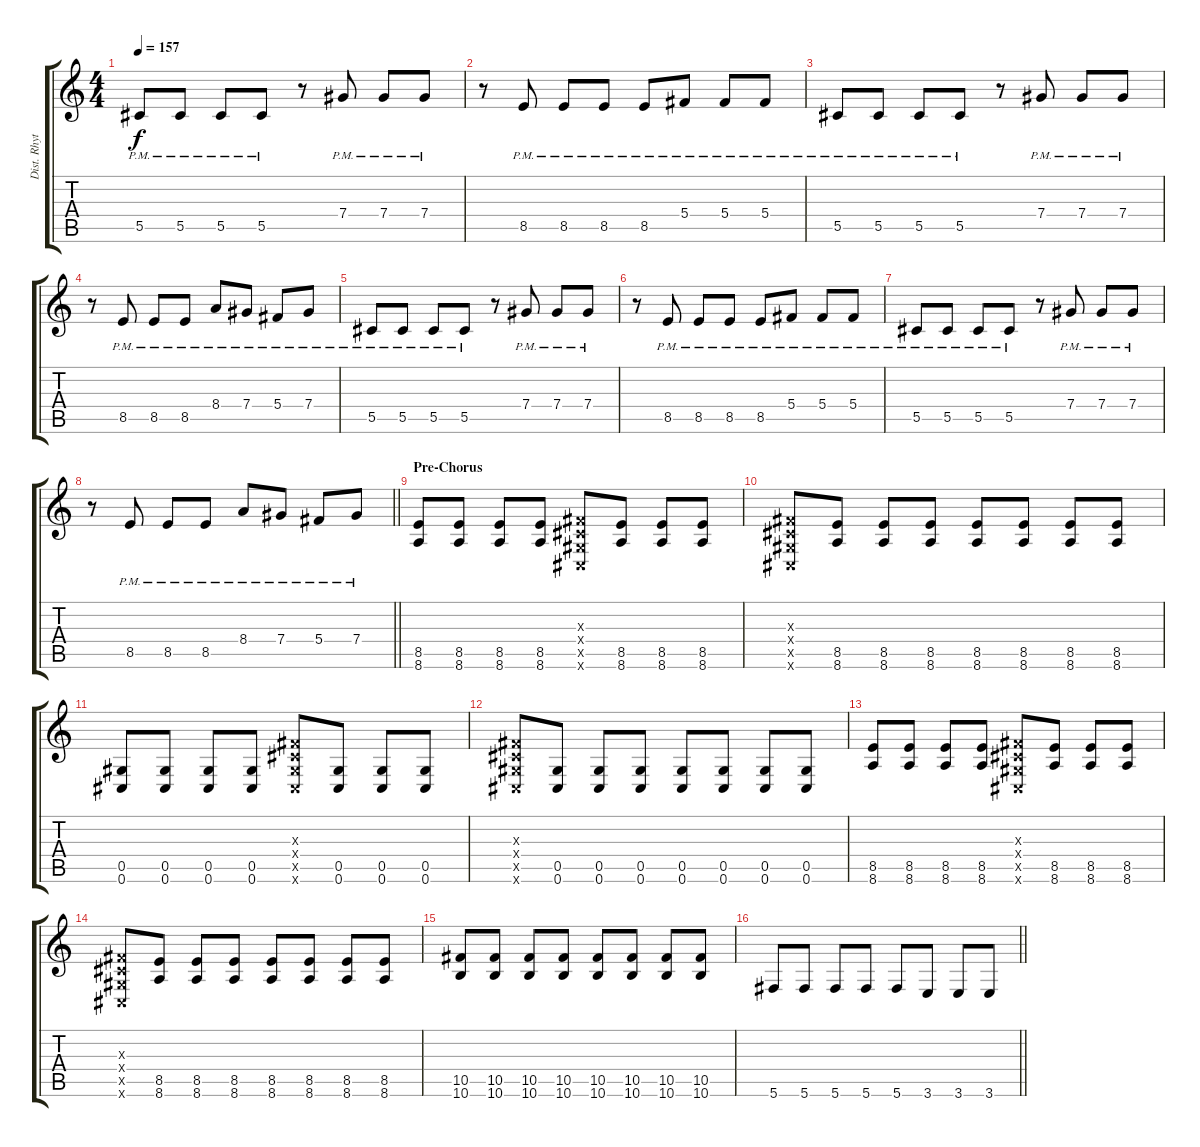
\track ("Dist. Rhytm Guitar [R]" "Dist. Rhyt") {instrument distortionguitar}
\staff {score tabs}
\tuning (Eb4 Bb3 Gb3 Db3 Ab2 Db2) {hide}
\ts (4 4)
\tempo 157
\clef g2
\ks c
5.5{pm}.8{dy f} 5.5{pm}.8 5.5{pm}.8 5.5{pm}.8 r.8 7.4{pm}.8 7.4{pm}.8 7.4{pm}.8 |
r.8 8.5{pm}.8 8.5{pm}.8 8.5{pm}.8 8.5{pm}.8 5.4{pm}.8 5.4{pm}.8 5.4{pm}.8 |
5.5{pm}.8 5.5{pm}.8 5.5{pm}.8 5.5{pm}.8 r.8 7.4{pm}.8 7.4{pm}.8 7.4{pm}.8 |
r.8 8.5{pm}.8 8.5{pm}.8 8.5{pm}.8 8.4{pm}.8 7.4{pm}.8 5.4{pm}.8 7.4{pm}.8 |
5.5{pm}.8 5.5{pm}.8 5.5{pm}.8 5.5{pm}.8 r.8 7.4{pm}.8 7.4{pm}.8 7.4{pm}.8 |
r.8 8.5{pm}.8 8.5{pm}.8 8.5{pm}.8 8.5{pm}.8 5.4{pm}.8 5.4{pm}.8 5.4{pm}.8 |
5.5{pm}.8 5.5{pm}.8 5.5{pm}.8 5.5{pm}.8 r.8 7.4{pm}.8 7.4{pm}.8 7.4{pm}.8 |
\barLineRight lightlight
r.8 8.5{pm}.8 8.5{pm}.8 8.5{pm}.8 8.4{pm}.8 7.4{pm}.8 5.4{pm}.8 7.4{pm}.8 |
\section ("" "Pre-Chorus")
(8.5 8.6).8 (8.5 8.6).8 (8.5 8.6).8 (8.5 8.6).8 (0.3{x} 0.4{x} 0.5{x} 0.6{x}).8 (8.5 8.6).8 (8.5 8.6).8 (8.5 8.6).8 |
(0.3{x} 0.4{x} 0.5{x} 0.6{x}).8 (8.5 8.6).8 (8.5 8.6).8 (8.5 8.6).8 (8.5 8.6).8 (8.5 8.6).8 (8.5 8.6).8 (8.5 8.6).8 |
(0.5 0.6).8 (0.5 0.6).8 (0.5 0.6).8 (0.5 0.6).8 (0.3{x} 0.4{x} 0.5{x} 0.6{x}).8 (0.5 0.6).8 (0.5 0.6).8 (0.5 0.6).8 |
(0.3{x} 0.4{x} 0.5{x} 0.6{x}).8 (0.5 0.6).8 (0.5 0.6).8 (0.5 0.6).8 (0.5 0.6).8 (0.5 0.6).8 (0.5 0.6).8 (0.5 0.6).8 |
(8.5 8.6).8 (8.5 8.6).8 (8.5 8.6).8 (8.5 8.6).8 (0.3{x} 0.4{x} 0.5{x} 0.6{x}).8 (8.5 8.6).8 (8.5 8.6).8 (8.5 8.6).8 |
(0.3{x} 0.4{x} 0.5{x} 0.6{x}).8 (8.5 8.6).8 (8.5 8.6).8 (8.5 8.6).8 (8.5 8.6).8 (8.5 8.6).8 (8.5 8.6).8 (8.5 8.6).8 |
(10.5 10.6).8 (10.5 10.6).8 (10.5 10.6).8 (10.5 10.6).8 (10.5 10.6).8 (10.5 10.6).8 (10.5 10.6).8 (10.5 10.6).8 |
\barLineRight lightlight
5.6.8 5.6.8 5.6.8 5.6.8 5.6.8 3.6.8 3.6.8 3.6.8
